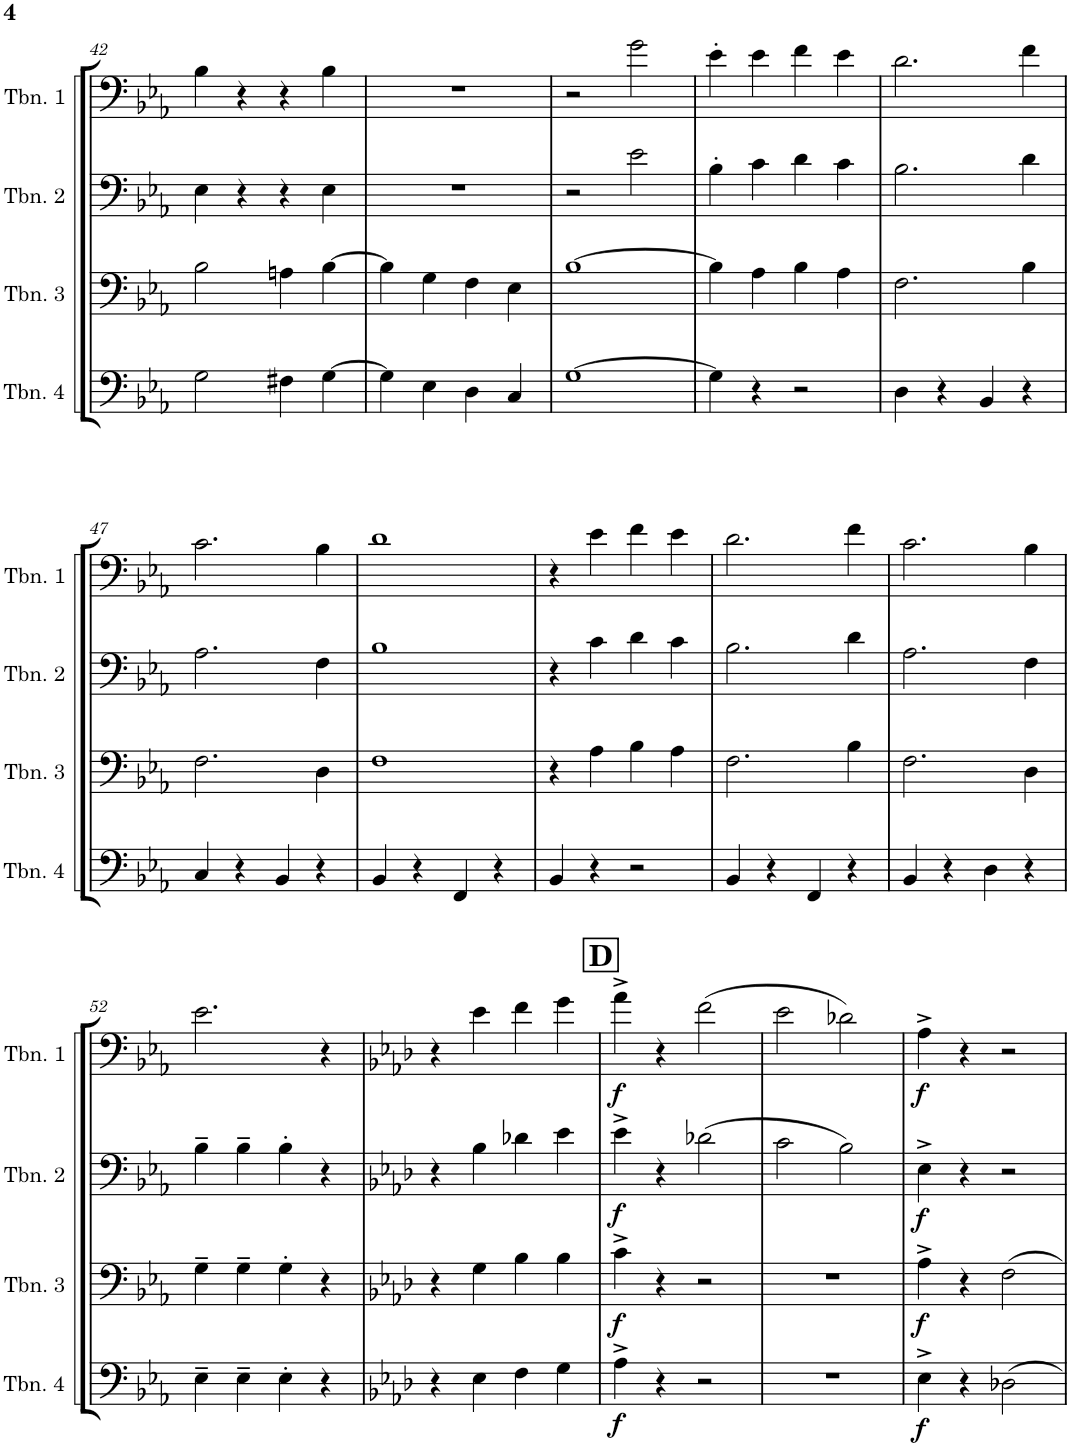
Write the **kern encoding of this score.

**kern	**dynam	**kern	**dynam	**kern	**dynam	**kern	**dynam
*part4	*part4	*part3	*part3	*part2	*part2	*part1	*part1
*staff4	*staff4	*staff3	*staff3	*staff2	*staff2	*staff1	*staff1
*I"Trombone 4	*	*I"Trombone 3	*	*I"Trombone 2	*	*I"Trombone 1	*
*I'Tbn. 4	*	*I'Tbn. 3	*	*I'Tbn. 2	*	*I'Tbn. 1	*
!!LO:PB:g=z
*clefF4	*	*clefF4	*	*clefF4	*	*clefF4	*
*k[b-e-a-]	*	*k[b-e-a-]	*	*k[b-e-a-]	*	*k[b-e-a-]	*
*M2/2	*	*M2/2	*	*M2/2	*	*M2/2	*
*met(c|)	*	*met(c|)	*	*met(c|)	*	*met(c|)	*
=42	=42	=42	=42	=42	=42	=42	=42
2G\	.	2B-\	.	4E-\	.	4B-\	.
.	.	.	.	4r	.	4r	.
4F#X\	.	4An\	.	4r	.	4r	.
[4G\	.	[4B-\	.	4E-\	.	4B-\	.
=43	=43	=43	=43	=43	=43	=43	=43
4G\]	.	4B-\]	.	1r	.	1r	.
4E-\	.	4G\	.	.	.	.	.
4D\	.	4F\	.	.	.	.	.
4C/	.	4E-\	.	.	.	.	.
=44	=44	=44	=44	=44	=44	=44	=44
[1G	.	[1B-	.	2r	.	2r	.
.	.	.	.	2e-\	.	2g\	.
=45	=45	=45	=45	=45	=45	=45	=45
4G\]	.	4B-\]	.	4B-'\	.	4e-'\	.
4r	.	4A-\	.	4c\	.	4e-\	.
2r	.	4B-\	.	4d\	.	4f\	.
.	.	4A-\	.	4c\	.	4e-\	.
=46	=46	=46	=46	=46	=46	=46	=46
4D\	.	2.F\	.	2.B-\	.	2.d\	.
4r	.	.	.	.	.	.	.
4BB-/	.	.	.	.	.	.	.
4r	.	4B-\	.	4d\	.	4f\	.
!!LO:LB:g=z
=47	=47	=47	=47	=47	=47	=47	=47
4C/	.	2.F\	.	2.A-\	.	2.c\	.
4r	.	.	.	.	.	.	.
4BB-/	.	.	.	.	.	.	.
4r	.	4D\	.	4F\	.	4B-\	.
=48	=48	=48	=48	=48	=48	=48	=48
4BB-/	.	1F	.	1B-	.	1d	.
4r	.	.	.	.	.	.	.
4FF/	.	.	.	.	.	.	.
4r	.	.	.	.	.	.	.
=49	=49	=49	=49	=49	=49	=49	=49
4BB-/	.	4r	.	4r	.	4r	.
4r	.	4A-\	.	4c\	.	4e-\	.
2r	.	4B-\	.	4d\	.	4f\	.
.	.	4A-\	.	4c\	.	4e-\	.
=50	=50	=50	=50	=50	=50	=50	=50
4BB-/	.	2.F\	.	2.B-\	.	2.d\	.
4r	.	.	.	.	.	.	.
4FF/	.	.	.	.	.	.	.
4r	.	4B-\	.	4d\	.	4f\	.
=51	=51	=51	=51	=51	=51	=51	=51
4BB-/	.	2.F\	.	2.A-\	.	2.c\	.
4r	.	.	.	.	.	.	.
4D\	.	.	.	.	.	.	.
4r	.	4D\	.	4F\	.	4B-\	.
!!LO:LB:g=z
=52	=52	=52	=52	=52	=52	=52	=52
4E-~\	.	4G~\	.	4B-~\	.	2.e-\	.
4E-~\	.	4G~\	.	4B-~\	.	.	.
4E-'\	.	4G'\	.	4B-'\	.	.	.
4r	.	4r	.	4r	.	4r	.
=53	=53	=53	=53	=53	=53	=53	=53
*k[b-e-a-d-]	*	*k[b-e-a-d-]	*	*k[b-e-a-d-]	*	*k[b-e-a-d-]	*
4r	.	4r	.	4r	.	4r	.
4E-\	.	4G\	.	4B-\	.	4e-\	.
4F\	.	4B-\	.	4d-X\	.	4f\	.
4G\	.	4B-\	.	4e-\	.	4g\	.
!!LO:REH:place=s1:a:B:cj:fs=14:t=D
=54	=54	=54	=54	=54	=54	=54	=54
!	!LO:DY:b	!	!LO:DY:b	!	!LO:DY:b	!	!LO:DY:b
4A-^\	f	4c^\	f	4e-^\	f	4a-^\	f
4r	.	4r	.	4r	.	4r	.
2r	.	2r	.	(2d-X\	.	(2f\	.
=55	=55	=55	=55	=55	=55	=55	=55
1r	.	1r	.	2c\	.	2e-\	.
.	.	.	.	2B-\)	.	2d-X\)	.
=56	=56	=56	=56	=56	=56	=56	=56
!	!LO:DY:b	!	!LO:DY:b	!	!LO:DY:b	!	!LO:DY:b
4E-^\	f	4A-^\	f	4E-^\	f	4A-^\	f
4r	.	4r	.	4r	.	4r	.
2D-X\	.	2F\	.	2r	.	2r	.
=	=	=	=	=	=	=	=
*-	*-	*-	*-	*-	*-	*-	*-
